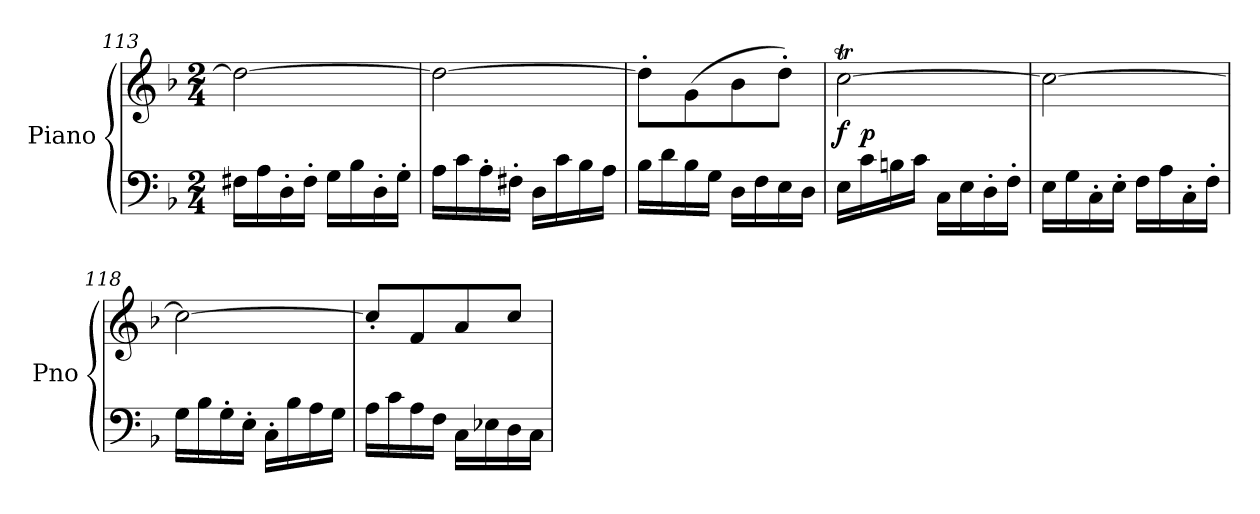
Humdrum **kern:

**kern	**kern	**dynam
*part1	*part1	*part1
*staff2	*staff1	*staff1/2
*I"Piano	*	*
*I'Pno	*	*
!!LO:LB:g=z
*clefF4	*clefG2	*
*k[b-]	*k[b-]	*
*F:	*F:	*
*M2/4	*M2/4	*
=113	=113	=113
16F#X\LL	2dd\_	.
16A\	.	.
16D'\	.	.
16F#'\JJ	.	.
16G\LL	.	.
16B-\	.	.
16D'\	.	.
16G'\JJ	.	.
=114	=114	=114
16A\LL	2dd\_	.
16c\	.	.
16A'\	.	.
16F#X'\JJ	.	.
16D\LL	.	.
16c\	.	.
16B-\	.	.
16A\JJ	.	.
=115	=115	=115
16B-\LL	8dd'\L]	.
16d\	.	.
16B-\	(8g\	.
16G\JJ	.	.
16D\LL	8b-\	.
16F\	.	.
16E\	8dd'\J)	.
16D\JJ	.	.
=116	=116	=116
!	!	!LO:DY:b
16E\LL	[2ccT\	f
!	!	!LO:DY:a=2
16c\	.	p
16Bn\	.	.
16c\JJ	.	.
16C\LL	.	.
16E\	.	.
16D'\	.	.
16F'\JJ	.	.
!!LO:LB:g=z
=117	=117	=117
16E\LL	2cc\_	.
16G\	.	.
16C'\	.	.
16E'\JJ	.	.
16F\LL	.	.
16A\	.	.
16C'\	.	.
16F'\JJ	.	.
=118	=118	=118
16G\LL	2ccTTT\_	.
16B-\	.	.
16G'\	.	.
16E'\JJ	.	.
16C'\LL	.	.
16B-\	.	.
16A\	.	.
16G\JJ	.	.
=119	=119	=119
16A\LL	8cc'/L]	.
16c\	.	.
16A\	8f/	.
16F\JJ	.	.
16C\LL	8a/	.
16E-X\	.	.
16D\	8cc/J	.
16C\JJ	.	.
=	=	=
*-	*-	*-
